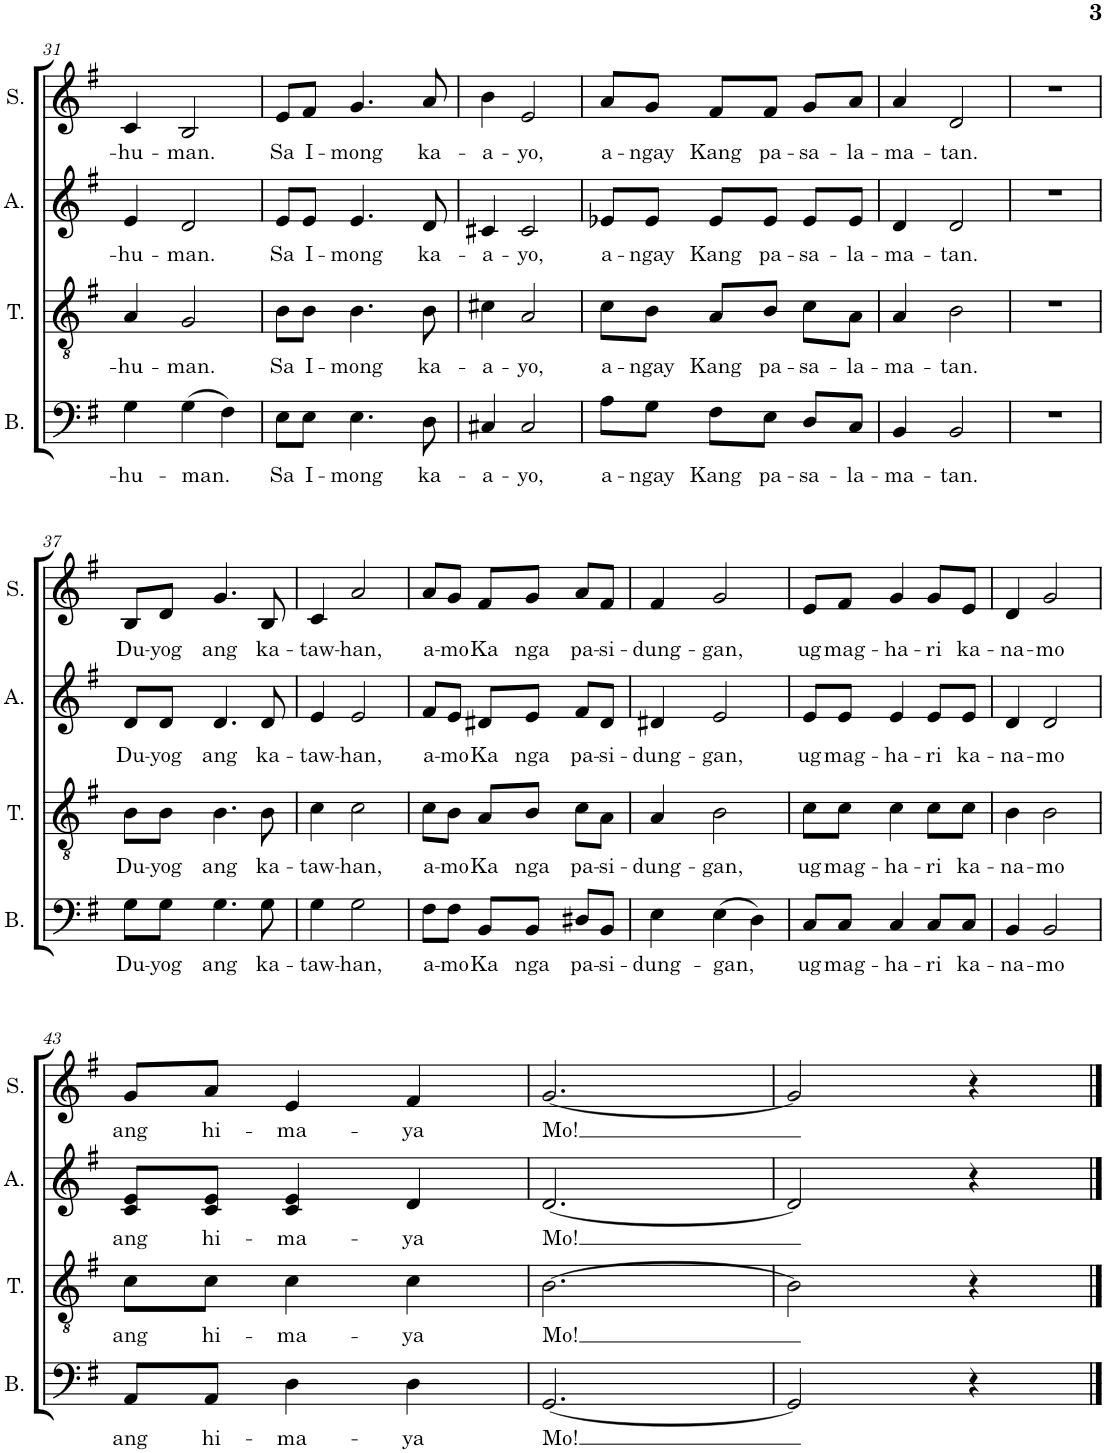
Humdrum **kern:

**kern	**text	**kern	**text	**kern	**text	**kern	**text
*part4	*part4	*part3	*part3	*part2	*part2	*part1	*part1
*staff4	*staff4	*staff3	*staff3	*staff2	*staff2	*staff1	*staff1
*I"Bass	*	*I"Tenor	*	*I"Alto	*	*I"Soprano	*
*I'B.	*	*I'T.	*	*I'A.	*	*I'S.	*
!!LO:PB:g=z
*clefF4	*	*clefGv2	*	*clefG2	*	*clefG2	*
*k[f#]	*	*k[f#]	*	*k[f#]	*	*k[f#]	*
*M3/4	*	*M3/4	*	*M3/4	*	*M3/4	*
=31	=31	=31	=31	=31	=31	=31	=31
!	!LO:LY:b	!	!LO:LY:b	!	!LO:LY:b	!	!LO:LY:b
4G\	-hu-	4A/	-hu-	4e/	-hu-	4c/	-hu-
!	!LO:LY:b	!	!LO:LY:b	!	!LO:LY:b	!	!LO:LY:b
(4G\	-man.	2G/	-man.	2d/	-man.	2B/	-man.
4F#\)	.	.	.	.	.	.	.
=32	=32	=32	=32	=32	=32	=32	=32
!	!LO:LY:b	!	!LO:LY:b	!	!LO:LY:b	!	!LO:LY:b
8E\L	Sa	8B\L	Sa	8e/L	Sa	8e/L	Sa
!	!LO:LY:b	!	!LO:LY:b	!	!LO:LY:b	!	!LO:LY:b
8E\J	I-	8B\J	I-	8e/J	I-	8f#/J	I-
!	!LO:LY:b	!	!LO:LY:b	!	!LO:LY:b	!	!LO:LY:b
4.E\	-mong	4.B\	-mong	4.e/	-mong	4.g/	-mong
!	!LO:LY:b	!	!LO:LY:b	!	!LO:LY:b	!	!LO:LY:b
8D\	ka-	8B\	ka-	8d/	ka-	8a/	ka-
=33	=33	=33	=33	=33	=33	=33	=33
!	!LO:LY:b	!	!LO:LY:b	!	!LO:LY:b	!	!LO:LY:b
4C#X/	-a-	4c#X\	-a-	4c#X/	-a-	4b\	-a-
!	!LO:LY:b	!	!LO:LY:b	!	!LO:LY:b	!	!LO:LY:b
2C#/	-yo,	2A/	-yo,	2c#/	-yo,	2e/	-yo,
=34	=34	=34	=34	=34	=34	=34	=34
!	!LO:LY:b	!	!LO:LY:b	!	!LO:LY:b	!	!LO:LY:b
8A\L	a-	8c\L	a-	8e-X/L	a-	8a/L	a-
!	!LO:LY:b	!	!LO:LY:b	!	!LO:LY:b	!	!LO:LY:b
8G\J	-ngay	8B\J	-ngay	8e-/J	-ngay	8g/J	-ngay
!	!LO:LY:b	!	!LO:LY:b	!	!LO:LY:b	!	!LO:LY:b
8F#\L	Kang	8A/L	Kang	8e-/L	Kang	8f#/L	Kang
!	!LO:LY:b	!	!LO:LY:b	!	!LO:LY:b	!	!LO:LY:b
8E\J	pa-	8B/J	pa-	8e-/J	pa-	8f#/J	pa-
!	!LO:LY:b	!	!LO:LY:b	!	!LO:LY:b	!	!LO:LY:b
8D/L	-sa-	8c\L	-sa-	8e-/L	-sa-	8g/L	-sa-
!	!LO:LY:b	!	!LO:LY:b	!	!LO:LY:b	!	!LO:LY:b
8C/J	-la-	8A\J	-la-	8e-/J	-la-	8a/J	-la-
=35	=35	=35	=35	=35	=35	=35	=35
!	!LO:LY:b	!	!LO:LY:b	!	!LO:LY:b	!	!LO:LY:b
4BB/	-ma-	4A/	-ma-	4d/	-ma-	4a/	-ma-
!	!LO:LY:b	!	!LO:LY:b	!	!LO:LY:b	!	!LO:LY:b
2BB/	-tan.	2B\	-tan.	2d/	-tan.	2d/	-tan.
=36	=36	=36	=36	=36	=36	=36	=36
2.r	.	2.r	.	2.r	.	2.r	.
!!LO:LB:g=z
=37	=37	=37	=37	=37	=37	=37	=37
!	!LO:LY:b	!	!LO:LY:b	!	!LO:LY:b	!	!LO:LY:b
8G\L	Du-	8B\L	Du-	8d/L	Du-	8B/L	Du-
!	!LO:LY:b	!	!LO:LY:b	!	!LO:LY:b	!	!LO:LY:b
8G\J	-yog	8B\J	-yog	8d/J	-yog	8d/J	-yog
!	!LO:LY:b	!	!LO:LY:b	!	!LO:LY:b	!	!LO:LY:b
4.G\	ang	4.B\	ang	4.d/	ang	4.g/	ang
!	!LO:LY:b	!	!LO:LY:b	!	!LO:LY:b	!	!LO:LY:b
8G\	ka-	8B\	ka-	8d/	ka-	8B/	ka-
=38	=38	=38	=38	=38	=38	=38	=38
!	!LO:LY:b	!	!LO:LY:b	!	!LO:LY:b	!	!LO:LY:b
4G\	-taw-	4c\	-taw-	4e/	-taw-	4c/	-taw-
!	!LO:LY:b	!	!LO:LY:b	!	!LO:LY:b	!	!LO:LY:b
2G\	-han,	2c\	-han,	2e/	-han,	2a/	-han,
=39	=39	=39	=39	=39	=39	=39	=39
!	!LO:LY:b	!	!LO:LY:b	!	!LO:LY:b	!	!LO:LY:b
8F#\L	a-	8c\L	a-	8f#/L	a-	8a/L	a-
!	!LO:LY:b	!	!LO:LY:b	!	!LO:LY:b	!	!LO:LY:b
8F#\J	-mo	8B\J	-mo	8e/J	-mo	8g/J	-mo
!	!LO:LY:b	!	!LO:LY:b	!	!LO:LY:b	!	!LO:LY:b
8BB/L	Ka	8A/L	Ka	8d#X/L	Ka	8f#/L	Ka
!	!LO:LY:b	!	!LO:LY:b	!	!LO:LY:b	!	!LO:LY:b
8BB/J	nga	8B/J	nga	8e/J	nga	8g/J	nga
!	!LO:LY:b	!	!LO:LY:b	!	!LO:LY:b	!	!LO:LY:b
8D#X/L	pa-	8c\L	pa-	8f#/L	pa-	8a/L	pa-
!	!LO:LY:b	!	!LO:LY:b	!	!LO:LY:b	!	!LO:LY:b
8BB/J	-si-	8A\J	-si-	8d#/J	-si-	8f#/J	-si-
=40	=40	=40	=40	=40	=40	=40	=40
!	!LO:LY:b	!	!LO:LY:b	!	!LO:LY:b	!	!LO:LY:b
4E\	-dung-	4A/	-dung-	4d#X/	-dung-	4f#/	-dung-
!	!LO:LY:b	!	!LO:LY:b	!	!LO:LY:b	!	!LO:LY:b
(4E\	-gan,	2B\	-gan,	2e/	-gan,	2g/	-gan,
4D\)	.	.	.	.	.	.	.
=41	=41	=41	=41	=41	=41	=41	=41
!	!LO:LY:b	!	!LO:LY:b	!	!LO:LY:b	!	!LO:LY:b
8C/L	ug	8c\L	ug	8e/L	ug	8e/L	ug
!	!LO:LY:b	!	!LO:LY:b	!	!LO:LY:b	!	!LO:LY:b
8C/J	mag-	8c\J	mag-	8e/J	mag-	8f#/J	mag-
!	!LO:LY:b	!	!LO:LY:b	!	!LO:LY:b	!	!LO:LY:b
4C/	-ha-	4c\	-ha-	4e/	-ha-	4g/	-ha-
!	!LO:LY:b	!	!LO:LY:b	!	!LO:LY:b	!	!LO:LY:b
8C/L	-ri	8c\L	-ri	8e/L	-ri	8g/L	-ri
!	!LO:LY:b	!	!LO:LY:b	!	!LO:LY:b	!	!LO:LY:b
8C/J	ka-	8c\J	ka-	8e/J	ka-	8e/J	ka-
=42	=42	=42	=42	=42	=42	=42	=42
!	!LO:LY:b	!	!LO:LY:b	!	!LO:LY:b	!	!LO:LY:b
4BB/	-na-	4B\	-na-	4d/	-na-	4d/	-na-
!	!LO:LY:b	!	!LO:LY:b	!	!LO:LY:b	!	!LO:LY:b
2BB/	-mo	2B\	-mo	2d/	-mo	2g/	-mo
!!LO:LB:g=z
=43	=43	=43	=43	=43	=43	=43	=43
!	!LO:LY:b	!	!LO:LY:b	!	!LO:LY:b	!	!LO:LY:b
8AA/L	ang	8c\L	ang	8c/ 8e/L	ang	8g/L	ang
!	!LO:LY:b	!	!LO:LY:b	!	!LO:LY:b	!	!LO:LY:b
8AA/J	hi-	8c\J	hi-	8c/ 8e/J	hi-	8a/J	hi-
!	!LO:LY:b	!	!LO:LY:b	!	!LO:LY:b	!	!LO:LY:b
4D\	-ma-	4c\	-ma-	4c/ 4e/	-ma-	4e/	-ma-
!	!LO:LY:b	!	!LO:LY:b	!	!LO:LY:b	!	!LO:LY:b
4D\	-ya	4c\	-ya	4d/	-ya	4f#/	-ya
=44	=44	=44	=44	=44	=44	=44	=44
!	!LO:LY:b	!	!LO:LY:b	!	!LO:LY:b	!	!LO:LY:b
[2.GG/	Mo!	[2.B\	Mo!	[2.d/	Mo!	[2.g/	Mo!
=45	=45	=45	=45	=45	=45	=45	=45
2GG/]	.	2B\]	.	2d/]	.	2g/]	.
4r	.	4r	.	4r	.	4r	.
==	==	==	==	==	==	==	==
*-	*-	*-	*-	*-	*-	*-	*-
